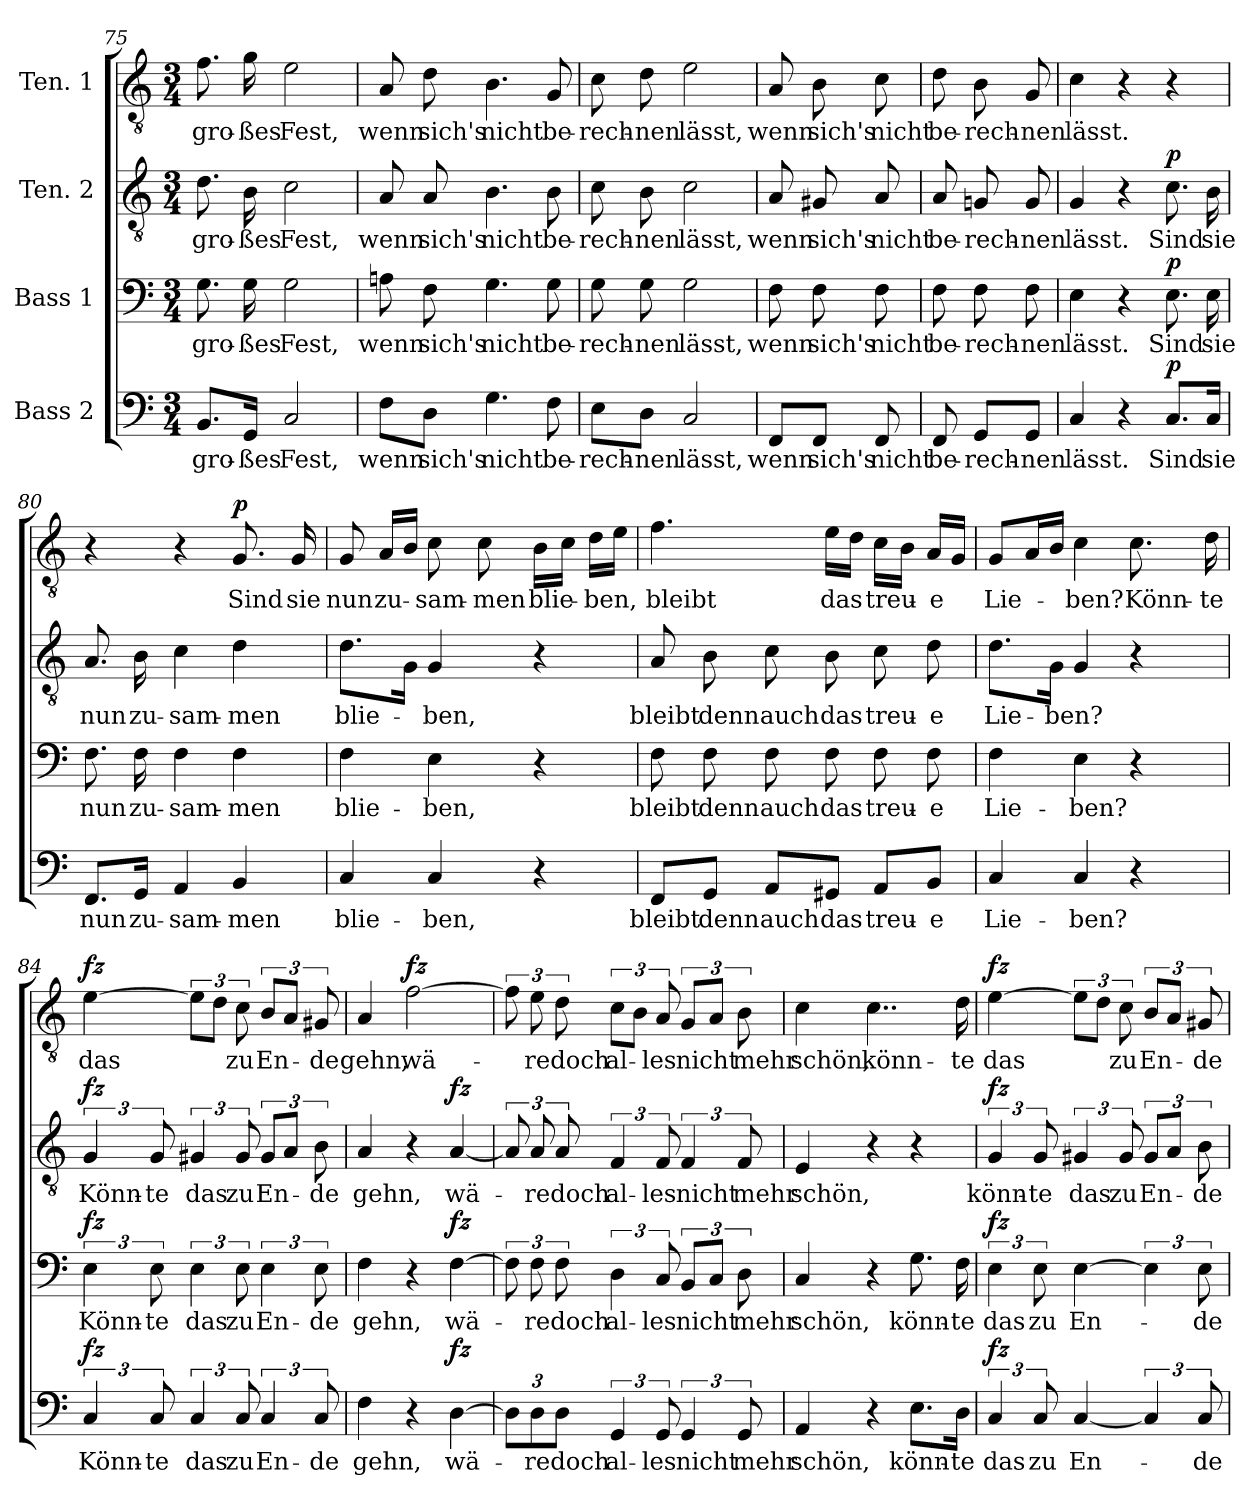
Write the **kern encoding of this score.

**kern	**text	**dynam	**kern	**text	**dynam	**kern	**text	**dynam	**kern	**text	**dynam
*part4	*part4	*part4	*part3	*part3	*part3	*part2	*part2	*part2	*part1	*part1	*part1
*staff4	*staff4	*staff4	*staff3	*staff3	*staff3	*staff2	*staff2	*staff2	*staff1	*staff1	*staff1
*I"Bass 2	*	*	*I"Bass 1	*	*	*I"Ten. 2	*	*	*I"Ten. 1	*	*
*clefF4	*	*	*clefF4	*	*	*clefGv2	*	*	*clefGv2	*	*
*k[]	*	*	*k[]	*	*	*k[]	*	*	*k[]	*	*
*M3/4	*	*	*M3/4	*	*	*M3/4	*	*	*M3/4	*	*
=75	=75	=75	=75	=75	=75	=75	=75	=75	=75	=75	=75
!	!LO:LY:b	!	!	!LO:LY:b	!	!	!LO:LY:b	!	!	!LO:LY:b	!
8.BB/L	gro-	.	8.G\	gro-	.	8.d\	gro-	.	8.f\	gro-	.
!	!LO:LY:b	!	!	!LO:LY:b	!	!	!LO:LY:b	!	!	!LO:LY:b	!
16GG/Jk	-ßes	.	16G\	-ßes	.	16B\	-ßes	.	16g\	-ßes	.
!	!LO:LY:b	!	!	!LO:LY:b	!	!	!LO:LY:b	!	!	!LO:LY:b	!
2C/	Fest,	.	2G\	Fest,	.	2c\	Fest,	.	2e\	Fest,	.
=76	=76	=76	=76	=76	=76	=76	=76	=76	=76	=76	=76
!	!LO:LY:b	!	!	!LO:LY:b	!	!	!LO:LY:b	!	!	!LO:LY:b	!
8F\L	wenn	.	8An\	wenn	.	8A/	wenn	.	8A/	wenn	.
!	!LO:LY:b	!	!	!LO:LY:b	!	!	!LO:LY:b	!	!	!LO:LY:b	!
8D\J	sich's	.	8F\	sich's	.	8A/	sich's	.	8d\	sich's	.
!	!LO:LY:b	!	!	!LO:LY:b	!	!	!LO:LY:b	!	!	!LO:LY:b	!
4.G\	nicht	.	4.G\	nicht	.	4.B\	nicht	.	4.B\	nicht	.
!	!LO:LY:b	!	!	!LO:LY:b	!	!	!LO:LY:b	!	!	!LO:LY:b	!
8F\	be-	.	8G\	be-	.	8B\	be-	.	8G/	be-	.
=77	=77	=77	=77	=77	=77	=77	=77	=77	=77	=77	=77
!	!LO:LY:b	!	!	!LO:LY:b	!	!	!LO:LY:b	!	!	!LO:LY:b	!
8E\L	-rech-	.	8G\	-rech-	.	8c\	-rech-	.	8c\	-rech-	.
!	!LO:LY:b	!	!	!LO:LY:b	!	!	!LO:LY:b	!	!	!LO:LY:b	!
8D\J	-nen	.	8G\	-nen	.	8B\	-nen	.	8d\	-nen	.
!	!LO:LY:b	!	!	!LO:LY:b	!	!	!LO:LY:b	!	!	!LO:LY:b	!
2C/	lässt,	.	2G\	lässt,	.	2c\	lässt,	.	2e\	lässt,	.
=78	=78	=78	=78	=78	=78	=78	=78	=78	=78	=78	=78
!	!LO:LY:b	!	!	!LO:LY:b	!	!	!LO:LY:b	!	!	!LO:LY:b	!
8FF/L	wenn	.	8F\	wenn	.	8A/	wenn	.	8A/	wenn	.
!	!LO:LY:b	!	!	!LO:LY:b	!	!	!LO:LY:b	!	!	!LO:LY:b	!
8FF/J	sich's	.	8F\	sich's	.	8G#X/	sich's	.	8B\	sich's	.
!	!LO:LY:b	!	!	!LO:LY:b	!	!	!LO:LY:b	!	!	!LO:LY:b	!
8FF/	nicht	.	8F\	nicht	.	8A/	nicht	.	8c\	nicht	.
!!LO:PB:g=z
=78X2	=78X2	=78X2	=78X2	=78X2	=78X2	=78X2	=78X2	=78X2	=78X2	=78X2	=78X2
!	!LO:LY:b	!	!	!LO:LY:b	!	!	!LO:LY:b	!	!	!LO:LY:b	!
8FF/	be-	.	8F\	be-	.	8A/	be-	.	8d\	be-	.
!	!LO:LY:b	!	!	!LO:LY:b	!	!	!LO:LY:b	!	!	!LO:LY:b	!
8GG/L	-rech-	.	8F\	-rech-	.	8Gn/	-rech-	.	8B\	-rech-	.
!	!LO:LY:b	!	!	!LO:LY:b	!	!	!LO:LY:b	!	!	!LO:LY:b	!
8GG/J	-nen	.	8F\	-nen	.	8G/	-nen	.	8G/	-nen	.
=79	=79	=79	=79	=79	=79	=79	=79	=79	=79	=79	=79
!	!LO:LY:b	!	!	!LO:LY:b	!	!	!LO:LY:b	!	!	!LO:LY:b	!
4C/	lässt.	.	4E\	lässt.	.	4G/	lässt.	.	4c\	lässt.	.
4r	.	.	4r	.	.	4r	.	.	4r	.	.
!	!LO:LY:b	!LO:DY:a	!	!LO:LY:b	!LO:DY:a	!	!LO:LY:b	!LO:DY:a	!	!	!
8.C/L	Sind	p	8.E\	Sind	p	8.c\	Sind	p	4r	.	.
!	!LO:LY:b	!	!	!LO:LY:b	!	!	!LO:LY:b	!	!	!	!
16C/Jk	sie	.	16E\	sie	.	16B\	sie	.	.	.	.
=80	=80	=80	=80	=80	=80	=80	=80	=80	=80	=80	=80
!	!LO:LY:b	!	!	!LO:LY:b	!	!	!LO:LY:b	!	!	!	!
8.FF/L	nun	.	8.F\	nun	.	8.A/	nun	.	4r	.	.
!	!LO:LY:b	!	!	!LO:LY:b	!	!	!LO:LY:b	!	!	!	!
16GG/Jk	zu-	.	16F\	zu-	.	16B\	zu-	.	.	.	.
!	!LO:LY:b	!	!	!LO:LY:b	!	!	!LO:LY:b	!	!	!	!
4AA/	-sam-	.	4F\	-sam-	.	4c\	-sam-	.	4r	.	.
!	!LO:LY:b	!	!	!LO:LY:b	!	!	!LO:LY:b	!	!	!LO:LY:b	!LO:DY:a
4BB/	-men	.	4F\	-men	.	4d\	-men	.	8.G/	Sind	p
!	!	!	!	!	!	!	!	!	!	!LO:LY:b	!
.	.	.	.	.	.	.	.	.	16G/	sie	.
=81	=81	=81	=81	=81	=81	=81	=81	=81	=81	=81	=81
!	!LO:LY:b	!	!	!LO:LY:b	!	!	!LO:LY:b	!	!	!LO:LY:b	!
4C/	blie-	.	4F\	blie-	.	8.d\L	blie-	.	8G/	nun	.
!	!	!	!	!	!	!	!	!	!	!LO:LY:b	!
.	.	.	.	.	.	.	.	.	16A/LL	zu-	.
.	.	.	.	.	.	16G\Jk	.	.	16B/JJ	.	.
!	!LO:LY:b	!	!	!LO:LY:b	!	!	!LO:LY:b	!	!	!LO:LY:b	!
4C/	-ben,	.	4E\	-ben,	.	4G/	-ben,	.	8c\	-sam-	.
!	!	!	!	!	!	!	!	!	!	!LO:LY:b	!
.	.	.	.	.	.	.	.	.	8c\	-men	.
!	!	!	!	!	!	!	!	!	!	!LO:LY:b	!
4r	.	.	4r	.	.	4r	.	.	16B\LL	-blie-	.
.	.	.	.	.	.	.	.	.	16c\JJ	.	.
!	!	!	!	!	!	!	!	!	!	!LO:LY:b	!
.	.	.	.	.	.	.	.	.	16d\LL	-ben,	.
.	.	.	.	.	.	.	.	.	16e\JJ	.	.
!!LO:LB:g=z
=82	=82	=82	=82	=82	=82	=82	=82	=82	=82	=82	=82
!	!LO:LY:b	!	!	!LO:LY:b	!	!	!LO:LY:b	!	!	!LO:LY:b	!
8FF/L	bleibt	.	8F\	bleibt	.	8A/	bleibt	.	4.f\	bleibt	.
!	!LO:LY:b	!	!	!LO:LY:b	!	!	!LO:LY:b	!	!	!	!
8GG/J	denn	.	8F\	denn	.	8B\	denn	.	.	.	.
!	!LO:LY:b	!	!	!LO:LY:b	!	!	!LO:LY:b	!	!	!	!
8AA/L	auch	.	8F\	auch	.	8c\	auch	.	.	.	.
!	!LO:LY:b	!	!	!LO:LY:b	!	!	!LO:LY:b	!	!	!LO:LY:b	!
8GG#X/J	das	.	8F\	das	.	8B\	das	.	16e\LL	das	.
.	.	.	.	.	.	.	.	.	16d\JJ	.	.
!	!LO:LY:b	!	!	!LO:LY:b	!	!	!LO:LY:b	!	!	!LO:LY:b	!
8AA/L	treu-	.	8F\	treu-	.	8c\	treu-	.	16c\LL	treu-	.
.	.	.	.	.	.	.	.	.	16B\JJ	.	.
!	!LO:LY:b	!	!	!LO:LY:b	!	!	!LO:LY:b	!	!	!LO:LY:b	!
8BB/J	-e	.	8F\	-e	.	8d\	-e	.	16A/LL	-e	.
.	.	.	.	.	.	.	.	.	16G/JJ	.	.
=83	=83	=83	=83	=83	=83	=83	=83	=83	=83	=83	=83
!	!LO:LY:b	!	!	!LO:LY:b	!	!	!LO:LY:b	!	!	!LO:LY:b	!
4C/	Lie-	.	4F\	Lie-	.	8.d\L	Lie-	.	8G/L	Lie-	.
.	.	.	.	.	.	.	.	.	16A/L	.	.
!	!	!	!	!	!	!	!LO:LY:b	!	!	!	!
.	.	.	.	.	.	16G\Jk	-ben?	.	16B/JJ	.	.
!	!LO:LY:b	!	!	!LO:LY:b	!	!	!	!	!	!LO:LY:b	!
4C/	-ben?	.	4E\	-ben?	.	4G/	.	.	4c\	-ben?	.
!	!	!	!	!	!	!	!	!	!	!LO:LY:b	!
4r	.	.	4r	.	.	4r	.	.	8.c\	Könn-	.
!	!	!	!	!	!	!	!	!	!	!LO:LY:b	!
.	.	.	.	.	.	.	.	.	16d\	-te	.
=84	=84	=84	=84	=84	=84	=84	=84	=84	=84	=84	=84
!	!LO:LY:b	!LO:DY:a	!	!LO:LY:b	!LO:DY:a	!	!LO:LY:b	!LO:DY:a	!	!LO:LY:b	!LO:DY:a
6C/	Könn-	fz	6E\	Könn-	fz	6G/	Könn-	fz	[4e\	das	fz
!	!LO:LY:b	!	!	!LO:LY:b	!	!	!LO:LY:b	!	!	!	!
12C/	-te	.	12E\	-te	.	12G/	-te	.	.	.	.
!	!LO:LY:b	!	!	!LO:LY:b	!	!	!LO:LY:b	!	!	!	!
6C/	das	.	6E\	das	.	6G#X/	das	.	12e\L]	.	.
.	.	.	.	.	.	.	.	.	12d\J	.	.
!	!LO:LY:b	!	!	!LO:LY:b	!	!	!LO:LY:b	!	!	!LO:LY:b	!
12C/	zu	.	12E\	zu	.	12G#/	zu	.	12c\	zu	.
!	!LO:LY:b	!	!	!LO:LY:b	!	!	!LO:LY:b	!	!	!LO:LY:b	!
6C/	En-	.	6E\	En-	.	12G#/L	En-	.	12B/L	En-	.
.	.	.	.	.	.	12A/J	.	.	12A/J	.	.
!	!LO:LY:b	!	!	!LO:LY:b	!	!	!LO:LY:b	!	!	!LO:LY:b	!
12C/	-de	.	12E\	-de	.	12B\	-de	.	12G#X/	-de	.
!!LO:LB:g=z
=85	=85	=85	=85	=85	=85	=85	=85	=85	=85	=85	=85
!	!LO:LY:b	!	!	!LO:LY:b	!	!	!LO:LY:b	!	!	!LO:LY:b	!
4F\	gehn,	.	4F\	gehn,	.	4A/	gehn,	.	4A/	gehn,	.
!	!	!	!	!	!	!	!	!	!	!LO:LY:b	!LO:DY:a
4r	.	.	4r	.	.	4r	.	.	[2f\	wä-	fz
!	!LO:LY:b	!LO:DY:a	!	!LO:LY:b	!LO:DY:a	!	!LO:LY:b	!LO:DY:a	!	!	!
[4D\	wä-	fz	[4F\	wä-	fz	[4A/	wä-	fz	.	.	.
=86	=86	=86	=86	=86	=86	=86	=86	=86	=86	=86	=86
12D\L]	.	.	12F\]	.	.	12A/]	.	.	12f\]	.	.
!	!LO:LY:b	!	!	!LO:LY:b	!	!	!LO:LY:b	!	!	!LO:LY:b	!
12D\	-re	.	12F\	-re	.	12A/	-re	.	12e\	-re	.
!	!LO:LY:b	!	!	!LO:LY:b	!	!	!LO:LY:b	!	!	!LO:LY:b	!
12D\J	doch	.	12F\	doch	.	12A/	doch	.	12d\	doch	.
!	!LO:LY:b	!	!	!LO:LY:b	!	!	!LO:LY:b	!	!	!LO:LY:b	!
6GG/	al-	.	6D\	al-	.	6F/	al-	.	12c\L	al-	.
.	.	.	.	.	.	.	.	.	12B\J	.	.
!	!LO:LY:b	!	!	!LO:LY:b	!	!	!LO:LY:b	!	!	!LO:LY:b	!
12GG/	-les	.	12C/	-les	.	12F/	-les	.	12A/	-les	.
!	!LO:LY:b	!	!	!LO:LY:b	!	!	!LO:LY:b	!	!	!LO:LY:b	!
6GG/	nicht	.	12BB/L	nicht	.	6F/	nicht	.	12G/L	nicht	.
.	.	.	12C/J	.	.	.	.	.	12A/J	.	.
!	!LO:LY:b	!	!	!LO:LY:b	!	!	!LO:LY:b	!	!	!LO:LY:b	!
12GG/	mehr	.	12D\	mehr	.	12F/	mehr	.	12B\	mehr	.
=87	=87	=87	=87	=87	=87	=87	=87	=87	=87	=87	=87
!	!LO:LY:b	!	!	!LO:LY:b	!	!	!LO:LY:b	!	!	!LO:LY:b	!
4AA/	schön,	.	4C/	schön,	.	4E/	schön,	.	4c\	schön,	.
!	!	!	!	!	!	!	!	!	!	!LO:LY:b	!
4r	.	.	4r	.	.	4r	.	.	4..c\	könn-	.
!	!LO:LY:b	!	!	!LO:LY:b	!	!	!	!	!	!	!
8.E\L	könn-	.	8.G\	könn-	.	4r	.	.	.	.	.
!	!LO:LY:b	!	!	!LO:LY:b	!	!	!	!	!	!LO:LY:b	!
16D\Jk	-te	.	16F\	-te	.	.	.	.	16d\	-te	.
=88	=88	=88	=88	=88	=88	=88	=88	=88	=88	=88	=88
!	!LO:LY:b	!LO:DY:a	!	!LO:LY:b	!LO:DY:a	!	!LO:LY:b	!LO:DY:a	!	!LO:LY:b	!LO:DY:a
6C/	das	fz	6E\	das	fz	6G/	könn-	fz	[4e\	das	fz
!	!LO:LY:b	!	!	!LO:LY:b	!	!	!LO:LY:b	!	!	!	!
12C/	zu	.	12E\	zu	.	12G/	-te	.	.	.	.
!	!LO:LY:b	!	!	!LO:LY:b	!	!	!LO:LY:b	!	!	!	!
[4C/	En-	.	[4E\	En-	.	6G#X/	das	.	12e\L]	.	.
.	.	.	.	.	.	.	.	.	12d\J	.	.
!	!	!	!	!	!	!	!LO:LY:b	!	!	!LO:LY:b	!
.	.	.	.	.	.	12G#/	zu	.	12c\	zu	.
!	!	!	!	!	!	!	!LO:LY:b	!	!	!LO:LY:b	!
6C/]	.	.	6E\]	.	.	12G#/L	En-	.	12B/L	En-	.
.	.	.	.	.	.	12A/J	.	.	12A/J	.	.
!	!LO:LY:b	!	!	!LO:LY:b	!	!	!LO:LY:b	!	!	!LO:LY:b	!
12C/	-de	.	12E\	-de	.	12B\	-de	.	12G#X/	-de	.
=	=	=	=	=	=	=	=	=	=	=	=
*-	*-	*-	*-	*-	*-	*-	*-	*-	*-	*-	*-
